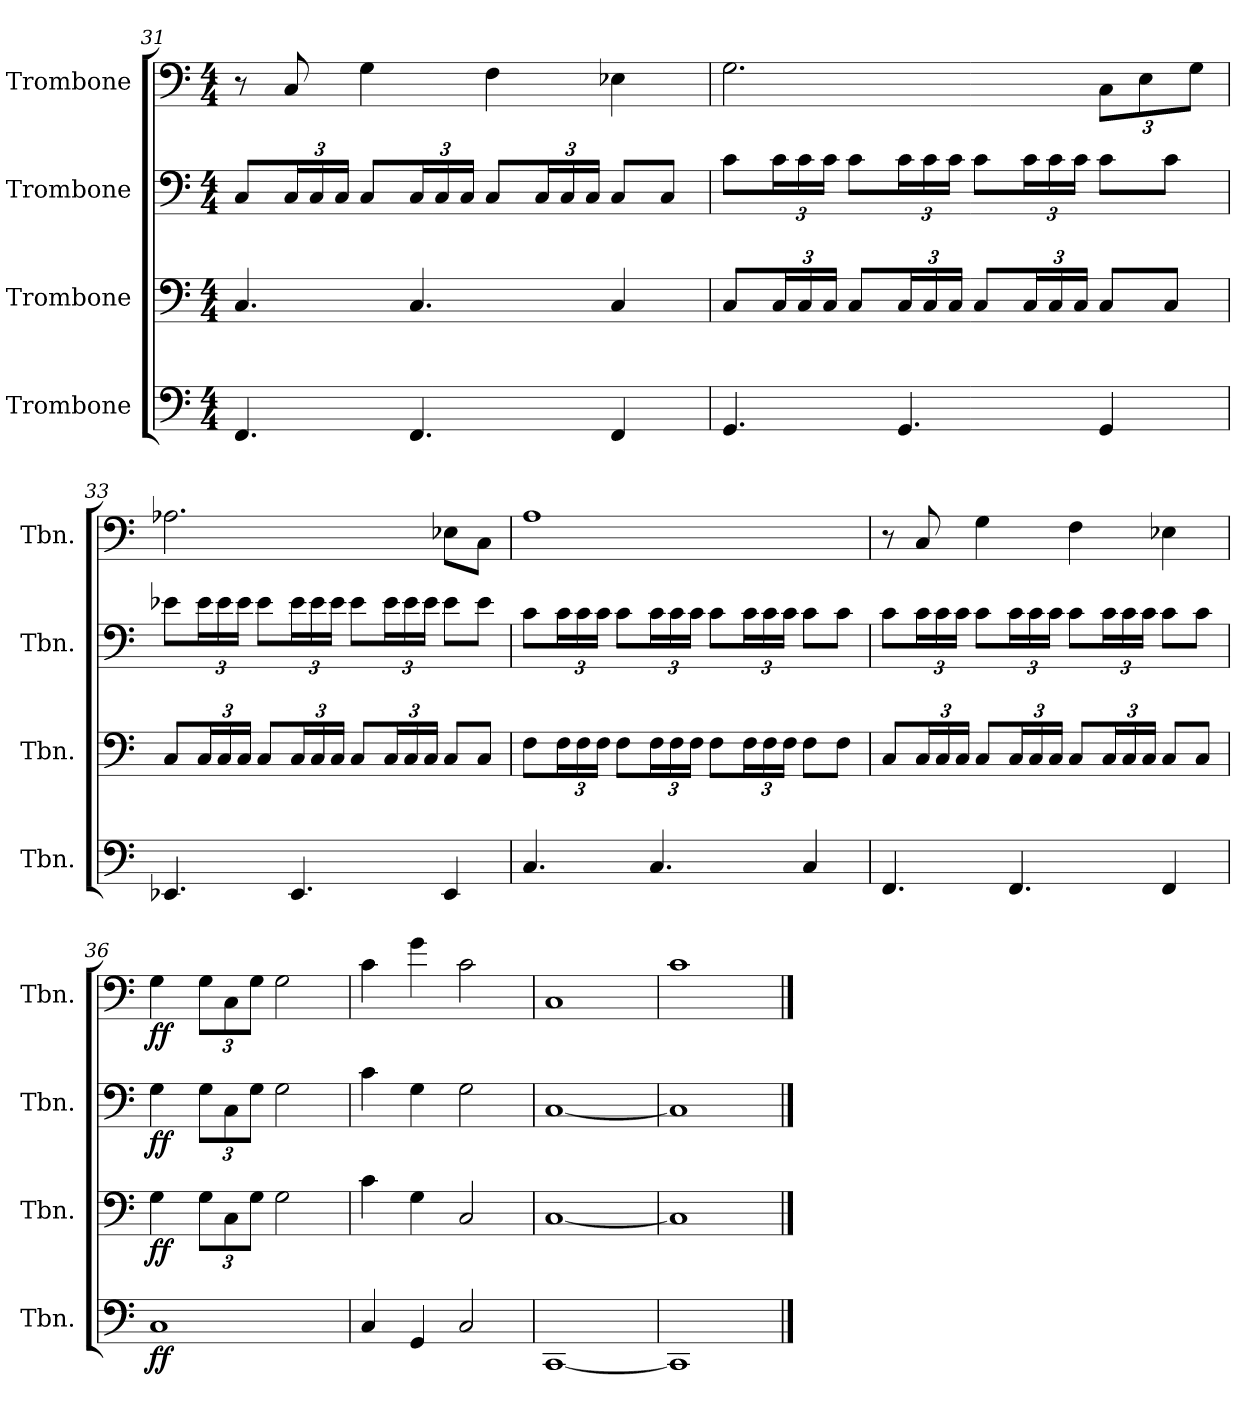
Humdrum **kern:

**kern	**dynam	**kern	**dynam	**kern	**dynam	**kern	**dynam
*part4	*part4	*part3	*part3	*part2	*part2	*part1	*part1
*staff4	*staff4	*staff3	*staff3	*staff2	*staff2	*staff1	*staff1
*I"Trombone	*	*I"Trombone	*	*I"Trombone	*	*I"Trombone	*
*I'Tbn.	*	*I'Tbn.	*	*I'Tbn.	*	*I'Tbn.	*
*clefF4	*	*clefF4	*	*clefF4	*	*clefF4	*
*k[]	*	*k[]	*	*k[]	*	*k[]	*
*M4/4	*	*M4/4	*	*M4/4	*	*M4/4	*
=31	=31	=31	=31	=31	=31	=31	=31
4.FF/	.	4.C/	.	8C/L	.	8r	.
*	*	*	*	*Xbrackettup	*	*	*
.	.	.	.	24C/L	.	8C/	.
.	.	.	.	24C/	.	.	.
.	.	.	.	24C/JJ	.	.	.
.	.	.	.	8C/L	.	4G\	.
4.FF/	.	4.C/	.	24C/L	.	.	.
.	.	.	.	24C/	.	.	.
.	.	.	.	24C/JJ	.	.	.
.	.	.	.	8C/L	.	4F\	.
.	.	.	.	24C/L	.	.	.
.	.	.	.	24C/	.	.	.
.	.	.	.	24C/JJ	.	.	.
4FF/	.	4C/	.	8C/L	.	4E-X\	.
.	.	.	.	8C/J	.	.	.
!!LO:PB:g=z
=32	=32	=32	=32	=32	=32	=32	=32
4.GG/	.	8C/L	.	8c\L	.	2.G\	.
*	*	*Xbrackettup	*	*	*	*	*
.	.	24C/L	.	24c\L	.	.	.
.	.	24C/	.	24c\	.	.	.
.	.	24C/JJ	.	24c\JJ	.	.	.
.	.	8C/L	.	8c\L	.	.	.
4.GG/	.	24C/L	.	24c\L	.	.	.
.	.	24C/	.	24c\	.	.	.
.	.	24C/JJ	.	24c\JJ	.	.	.
.	.	8C/L	.	8c\L	.	.	.
.	.	24C/L	.	24c\L	.	.	.
.	.	24C/	.	24c\	.	.	.
.	.	24C/JJ	.	24c\JJ	.	.	.
*	*	*	*	*	*	*Xbrackettup	*
4GG/	.	8C/L	.	8c\L	.	12C\L	.
.	.	.	.	.	.	12E\	.
.	.	8C/J	.	8c\J	.	.	.
.	.	.	.	.	.	12G\J	.
=33	=33	=33	=33	=33	=33	=33	=33
4.EE-X/	.	8C/L	.	8e-X\L	.	2.A-X\	.
.	.	24C/L	.	24e-\L	.	.	.
.	.	24C/	.	24e-\	.	.	.
.	.	24C/JJ	.	24e-\JJ	.	.	.
.	.	8C/L	.	8e-\L	.	.	.
4.EE-/	.	24C/L	.	24e-\L	.	.	.
.	.	24C/	.	24e-\	.	.	.
.	.	24C/JJ	.	24e-\JJ	.	.	.
.	.	8C/L	.	8e-\L	.	.	.
.	.	24C/L	.	24e-\L	.	.	.
.	.	24C/	.	24e-\	.	.	.
.	.	24C/JJ	.	24e-\JJ	.	.	.
4EE-/	.	8C/L	.	8e-\L	.	8E-X\L	.
.	.	8C/J	.	8e-\J	.	8C\J	.
!!LO:LB:g=z
=34	=34	=34	=34	=34	=34	=34	=34
4.C/	.	8F\L	.	8c\L	.	1A	.
.	.	24F\L	.	24c\L	.	.	.
.	.	24F\	.	24c\	.	.	.
.	.	24F\JJ	.	24c\JJ	.	.	.
.	.	8F\L	.	8c\L	.	.	.
4.C/	.	24F\L	.	24c\L	.	.	.
.	.	24F\	.	24c\	.	.	.
.	.	24F\JJ	.	24c\JJ	.	.	.
.	.	8F\L	.	8c\L	.	.	.
.	.	24F\L	.	24c\L	.	.	.
.	.	24F\	.	24c\	.	.	.
.	.	24F\JJ	.	24c\JJ	.	.	.
4C/	.	8F\L	.	8c\L	.	.	.
.	.	8F\J	.	8c\J	.	.	.
=35	=35	=35	=35	=35	=35	=35	=35
4.FF/	.	8C/L	.	8c\L	.	8r	.
.	.	24C/L	.	24c\L	.	8C/	.
.	.	24C/	.	24c\	.	.	.
.	.	24C/JJ	.	24c\JJ	.	.	.
.	.	8C/L	.	8c\L	.	4G\	.
4.FF/	.	24C/L	.	24c\L	.	.	.
.	.	24C/	.	24c\	.	.	.
.	.	24C/JJ	.	24c\JJ	.	.	.
.	.	8C/L	.	8c\L	.	4F\	.
.	.	24C/L	.	24c\L	.	.	.
.	.	24C/	.	24c\	.	.	.
.	.	24C/JJ	.	24c\JJ	.	.	.
4FF/	.	8C/L	.	8c\L	.	4E-X\	.
.	.	8C/J	.	8c\J	.	.	.
=36	=36	=36	=36	=36	=36	=36	=36
!	!LO:DY:b	!	!LO:DY:b	!	!LO:DY:b	!	!LO:DY:b
1C	ff	4G\	ff	4G\	ff	4G\	ff
.	.	12G\L	.	12G\L	.	12G\L	.
.	.	12C\	.	12C\	.	12C\	.
.	.	12G\J	.	12G\J	.	12G\J	.
.	.	2G\	.	2G\	.	2G\	.
!!LO:LB:g=z
=37	=37	=37	=37	=37	=37	=37	=37
4C/	.	4c\	.	4c\	.	4c\	.
4GG/	.	4G\	.	4G\	.	4g\	.
2C/	.	2C/	.	2G\	.	2c\	.
=38	=38	=38	=38	=38	=38	=38	=38
[1CC	.	[1C	.	[1C	.	1C	.
=39	=39	=39	=39	=39	=39	=39	=39
1CC]	.	1C]	.	1C]	.	1c	.
==	==	==	==	==	==	==	==
*-	*-	*-	*-	*-	*-	*-	*-
